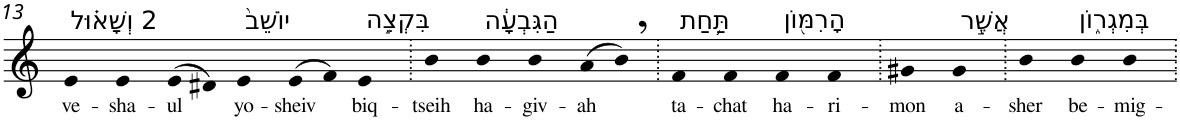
**kern	**text
*part1	*part1
*staff1	*staff1
*I"Piano	*
*I'Pno	*
!!LO:PB:g=z
*clefG2	*
*k[]	*
=13	=13
!LO:TX:a:t=2 וְשָׁא֗וּל	!
!	!LO:LY:b
4e	ve-
!	!LO:LY:b
4e	-sha-
!	!LO:LY:b
(>8e	-ul
8d#X)	.
!LO:TX:a:t=יוֹשֵׁב֙	!
!	!LO:LY:b
4e	yo-
!	!LO:LY:b
(>8e	-sheiv
8f)	.
!LO:TX:a:t=בִּקְצֵ֣ה	!
!	!LO:LY:b
4e	biq-
=14.	=14.
!	!LO:LY:b
4b	-tseih
!LO:TX:a:t=הַגִּבְעָ֔ה	!
!	!LO:LY:b
4b	ha-
!	!LO:LY:b
4b	-giv-
!	!LO:LY:b
(>8a	-ah
8b,)	.
=15.	=15.
!LO:TX:a:t=תַּ֥חַת	!
!	!LO:LY:b
4f	ta-
!	!LO:LY:b
4f	-chat
!LO:TX:a:t=הָרִמּ֖וֹן	!
!	!LO:LY:b
4f	ha-
!	!LO:LY:b
4f	-ri-
=16.	=16.
!	!LO:LY:b
4g#X	-mon
!LO:TX:a:t=אֲשֶׁ֣ר	!
!	!LO:LY:b
4g#	a-
=17.	=17.
!	!LO:LY:b
4b	-sher
!LO:TX:a:t=בְּמִגְר֑וֹן	!
!	!LO:LY:b
4b	be-
!	!LO:LY:b
4b	-mig-
=.	=.
*-	*-
